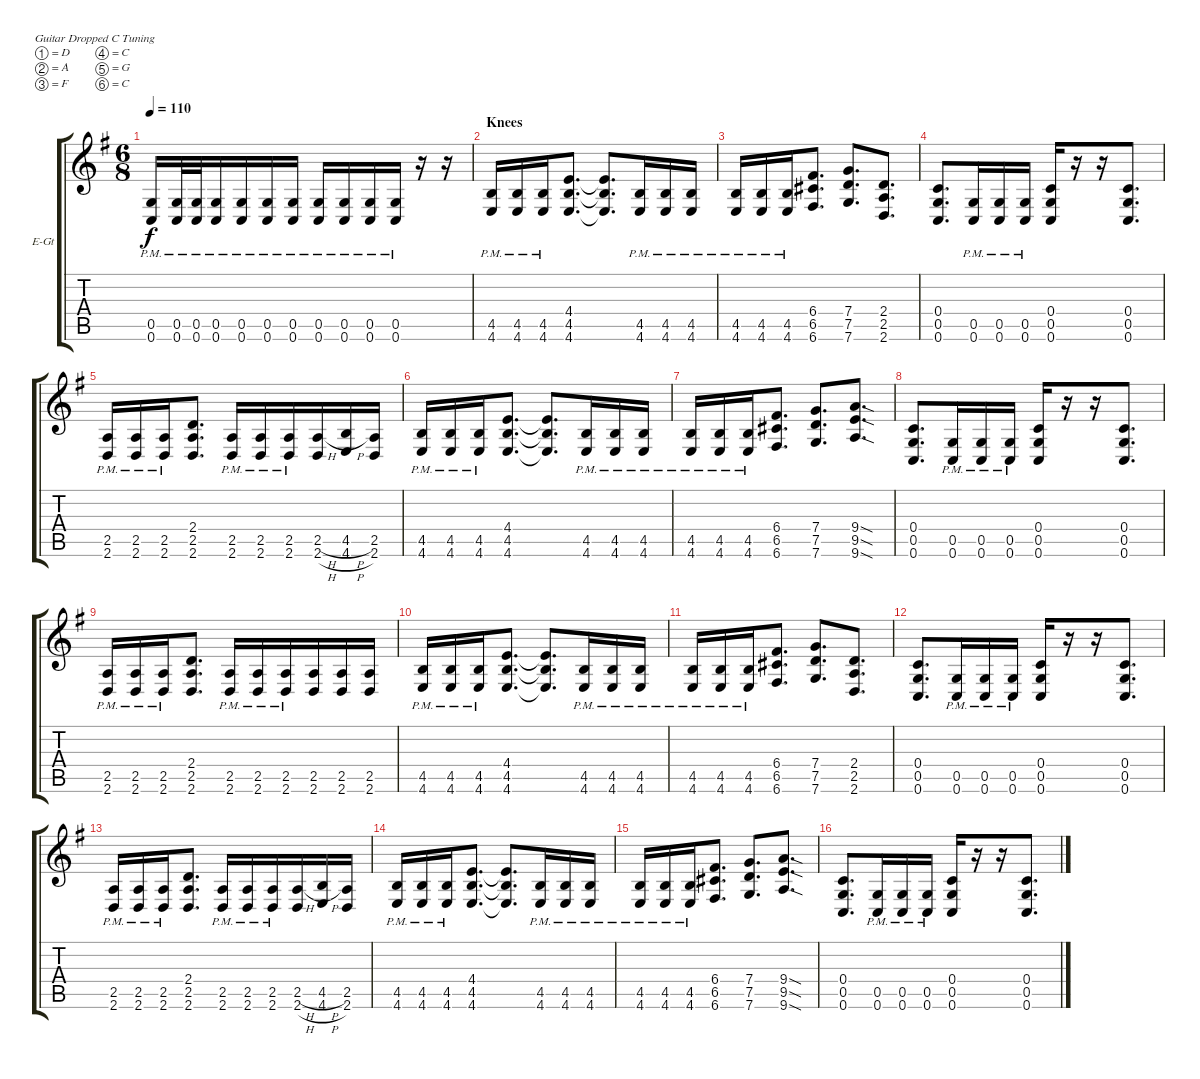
\bracketExtendMode groupsimilarinstruments
\firstSystemTrackNameOrientation horizontal
\otherSystemsTrackNameOrientation horizontal
\track ("Electric Guitar 1" "E-Gt") {instrument distortionguitar}
\staff {score tabs}
\tuning (D4 A3 F3 C3 G2 C2)
\ts (6 8)
\tempo 110
\clef g2
\ks eminor
(0.6{pm} 0.5{pm}).16{dy f} (0.6{pm} 0.5{pm}).32 (0.6{pm} 0.5{pm}).32 (0.6{pm} 0.5{pm}).16 (0.6{pm} 0.5{pm}).16 (0.6{pm} 0.5{pm}).16 (0.6{pm} 0.5{pm}).16 (0.6{pm} 0.5{pm}).16 (0.6{pm} 0.5{pm}).16 (0.6{pm} 0.5{pm}).16 (0.6{pm} 0.5{pm}).16 r.16 r.16 |
\section ("" "Knees")
(4.6{pm} 4.5{pm}).16 (4.6{pm} 4.5{pm}).16 (4.6{pm} 4.5{pm}).16 (4.5 4.6 4.4).8{d} (4.4{t} 4.5{t} 4.6{t}).8{d} (4.6{pm} 4.5{pm}).16 (4.5{pm} 4.6{pm}).16 (4.5{pm} 4.6{pm}).16 |
(4.6{pm} 4.5{pm}).16 (4.6{pm} 4.5{pm}).16 (4.6{pm} 4.5{pm}).16 (6.6 6.5 6.4).8{d} (7.4 7.5 7.6).8{d} (2.6 2.5 2.4).8{d} |
(0.6 0.5 0.4).8{d} (0.6{pm} 0.5{pm}).16 (0.6{pm} 0.5{pm}).16 (0.6{pm} 0.5{pm}).16 (0.6 0.5 0.4).16 r.16 r.16 (0.6 0.5 0.4).8{d} |
(2.6{pm} 2.5{pm}).16 (2.6{pm} 2.5{pm}).16 (2.6{pm} 2.5{pm}).16 (2.6 2.5 2.4).8{d} (2.6{pm} 2.5{pm}).16 (2.6{pm} 2.5{pm}).16 (2.6{pm} 2.5{pm}).16 (2.6{h} 2.5{h}).16 (4.6{h} 4.5{h}).16 (2.6 2.5).16 |
(4.6{pm} 4.5{pm}).16 (4.6{pm} 4.5{pm}).16 (4.6{pm} 4.5{pm}).16 (4.5 4.6 4.4).8{d} (4.4{t} 4.5{t} 4.6{t}).8{d} (4.6{pm} 4.5{pm}).16 (4.5{pm} 4.6{pm}).16 (4.5{pm} 4.6{pm}).16 |
(4.6{pm} 4.5{pm}).16 (4.6{pm} 4.5{pm}).16 (4.6{pm} 4.5{pm}).16 (6.6 6.5 6.4).8{d} (7.4 7.5 7.6).8{d} (9.6{sod} 9.5{sod} 9.4{sod}).8{d} |
(0.6 0.5 0.4).8{d} (0.6{pm} 0.5{pm}).16 (0.6{pm} 0.5{pm}).16 (0.6{pm} 0.5{pm}).16 (0.6 0.5 0.4).16 r.16 r.16 (0.6 0.5 0.4).8{d} |
(2.6{pm} 2.5{pm}).16 (2.6{pm} 2.5{pm}).16 (2.6{pm} 2.5{pm}).16 (2.6 2.5 2.4).8{d} (2.6{pm} 2.5{pm}).16 (2.6{pm} 2.5{pm}).16 (2.6{pm} 2.5{pm}).16 (2.6 2.5).16 (2.6 2.5).16 (2.6 2.5).16 |
(4.6{pm} 4.5{pm}).16 (4.6{pm} 4.5{pm}).16 (4.6{pm} 4.5{pm}).16 (4.5 4.6 4.4).8{d} (4.4{t} 4.5{t} 4.6{t}).8{d} (4.6{pm} 4.5{pm}).16 (4.5{pm} 4.6{pm}).16 (4.5{pm} 4.6{pm}).16 |
(4.6{pm} 4.5{pm}).16 (4.6{pm} 4.5{pm}).16 (4.6{pm} 4.5{pm}).16 (6.6 6.5 6.4).8{d} (7.4 7.5 7.6).8{d} (2.6 2.5 2.4).8{d} |
(0.6 0.5 0.4).8{d} (0.6{pm} 0.5{pm}).16 (0.6{pm} 0.5{pm}).16 (0.6{pm} 0.5{pm}).16 (0.6 0.5 0.4).16 r.16 r.16 (0.6 0.5 0.4).8{d} |
(2.6{pm} 2.5{pm}).16 (2.6{pm} 2.5{pm}).16 (2.6{pm} 2.5{pm}).16 (2.6 2.5 2.4).8{d} (2.6{pm} 2.5{pm}).16 (2.6{pm} 2.5{pm}).16 (2.6{pm} 2.5{pm}).16 (2.6{h} 2.5{h}).16 (4.6{h} 4.5{h}).16 (2.6 2.5).16 |
(4.6{pm} 4.5{pm}).16 (4.6{pm} 4.5{pm}).16 (4.6{pm} 4.5{pm}).16 (4.5 4.6 4.4).8{d} (4.4{t} 4.5{t} 4.6{t}).8{d} (4.6{pm} 4.5{pm}).16 (4.5{pm} 4.6{pm}).16 (4.5{pm} 4.6{pm}).16 |
(4.6{pm} 4.5{pm}).16 (4.6{pm} 4.5{pm}).16 (4.6{pm} 4.5{pm}).16 (6.6 6.5 6.4).8{d} (7.4 7.5 7.6).8{d} (9.6{sod} 9.5{sod} 9.4{sod}).8{d} |
(0.6 0.5 0.4).8{d} (0.6{pm} 0.5{pm}).16 (0.6{pm} 0.5{pm}).16 (0.6{pm} 0.5{pm}).16 (0.6 0.5 0.4).16 r.16 r.16 (0.6 0.5 0.4).8{d}
